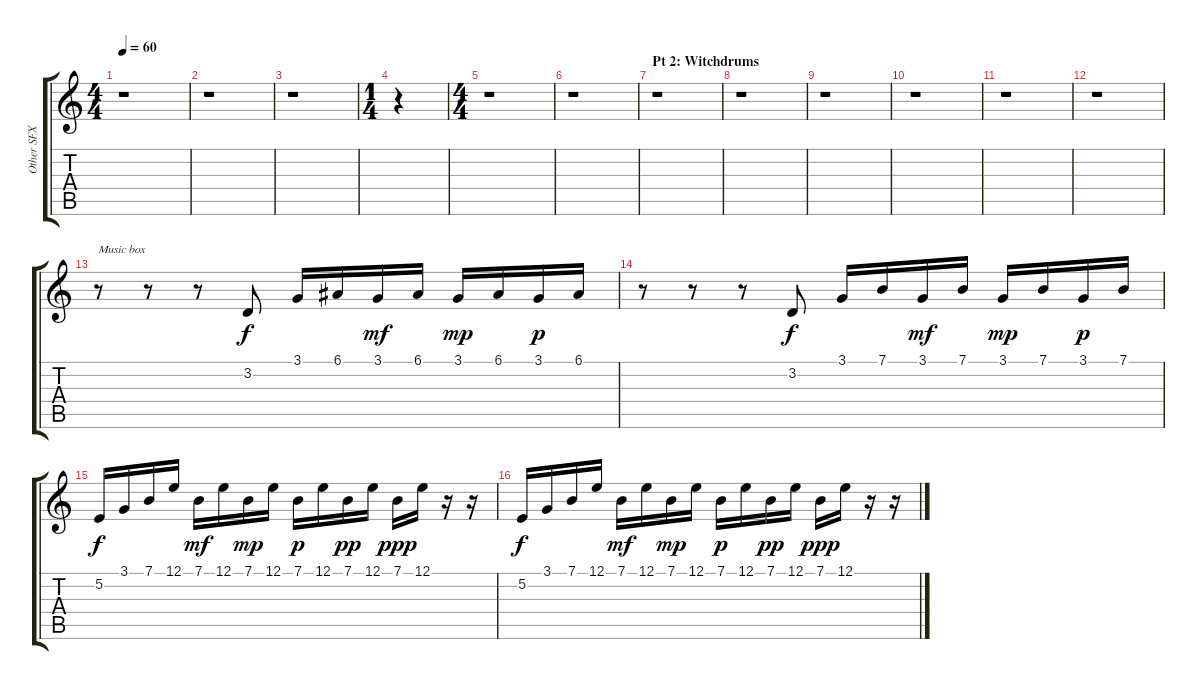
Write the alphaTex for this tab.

\track ("Other SFX" "Other SFX") {instrument flute}
\staff {score tabs}
\tuning (E4 B3 G3 D3 A2 E2) {hide}
\ts (4 4)
\tempo 60
\clef g2
\ks c
r.1{dy f} |
r.1 |
r.1 |
\ts (1 4)
r.4 |
\ts (4 4)
r.1 |
r.1 |
\section ("" "Pt 2: Witchdrums")
r.1 |
r.1 |
r.1 |
r.1 |
r.1 |
r.1 |
r.8{txt "Music box" instrument musicbox} r.8 r.8 3.2.8 3.1.16 6.1.16 3.1.16{dy mf} 6.1.16 3.1.16{dy mp} 6.1.16 3.1.16{dy p} 6.1.16 |
r.8 r.8 r.8 3.2.8{dy f} 3.1.16 7.1.16 3.1.16{dy mf} 7.1.16 3.1.16{dy mp} 7.1.16 3.1.16{dy p} 7.1.16 |
5.2.16{dy f instrument musicbox} 3.1.16 7.1.16 12.1.16 7.1.16{dy mf} 12.1.16 7.1.16{dy mp} 12.1.16 7.1.16{dy p} 12.1.16 7.1.16{dy pp} 12.1.16 7.1.16{dy ppp} 12.1.16 r.16 r.16 |
5.2.16{dy f instrument musicbox} 3.1.16 7.1.16 12.1.16 7.1.16{dy mf} 12.1.16 7.1.16{dy mp} 12.1.16 7.1.16{dy p} 12.1.16 7.1.16{dy pp} 12.1.16 7.1.16{dy ppp} 12.1.16 r.16 r.16
